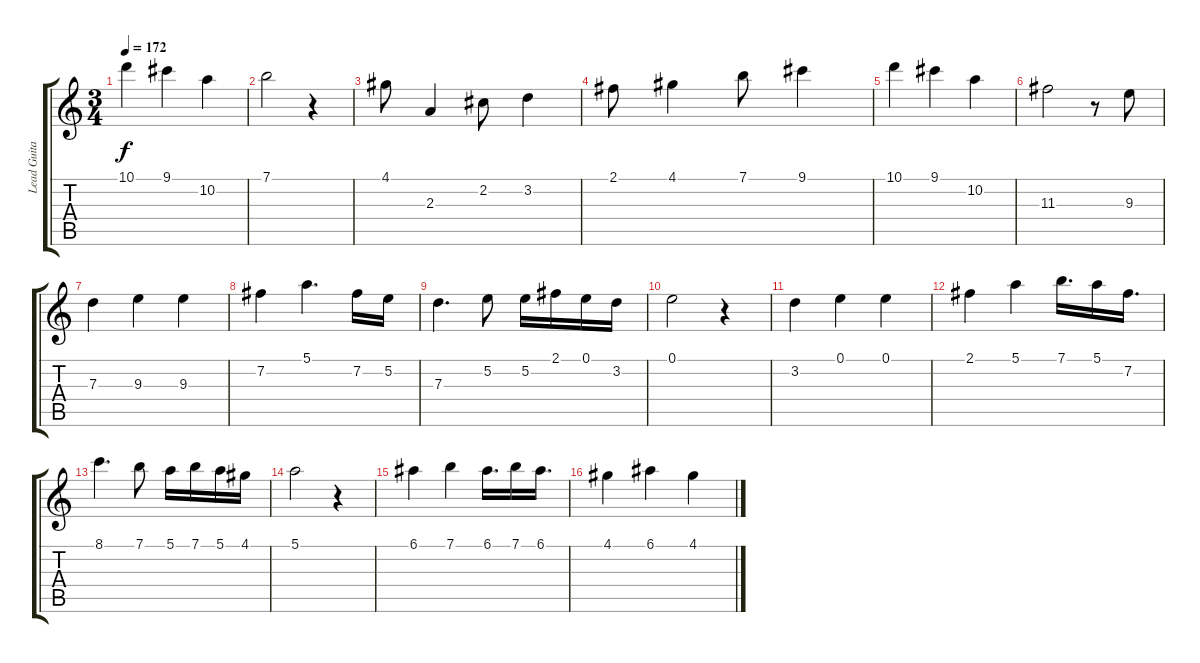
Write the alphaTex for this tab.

\track ("Lead Guitar #1" "Lead Guita") {instrument overdrivenguitar}
\staff {score tabs}
\tuning (E4 B3 G3 D3 A2 E2) {hide}
\ts (3 4)
\tempo 172
\clef g2
\ks c
10.1.4{dy f} 9.1.4 10.2.4 |
7.1.2 r.4 |
4.1.8 2.3.4 2.2.8 3.2.4 |
2.1.8 4.1.4 7.1.8 9.1.4 |
10.1.4 9.1.4 10.2.4 |
11.3.2 r.8 9.3.8 |
7.3.4 9.3.4 9.3.4 |
7.2.4 5.1.4{d} 7.2.16 5.2.16 |
7.3.4{d} 5.2.8 5.2.16 2.1.16 0.1.16 3.2.16 |
0.1.2 r.4 |
3.2.4 0.1.4 0.1.4 |
2.1.4 5.1.4 7.1.16{d} 5.1.16 7.2.16{d} |
8.1.4{d} 7.1.8 5.1.16 7.1.16 5.1.16 4.1.16 |
5.1.2 r.4 |
6.1.4 7.1.4 6.1.16{d} 7.1.16 6.1.16{d} |
4.1.4 6.1.4 4.1.4
